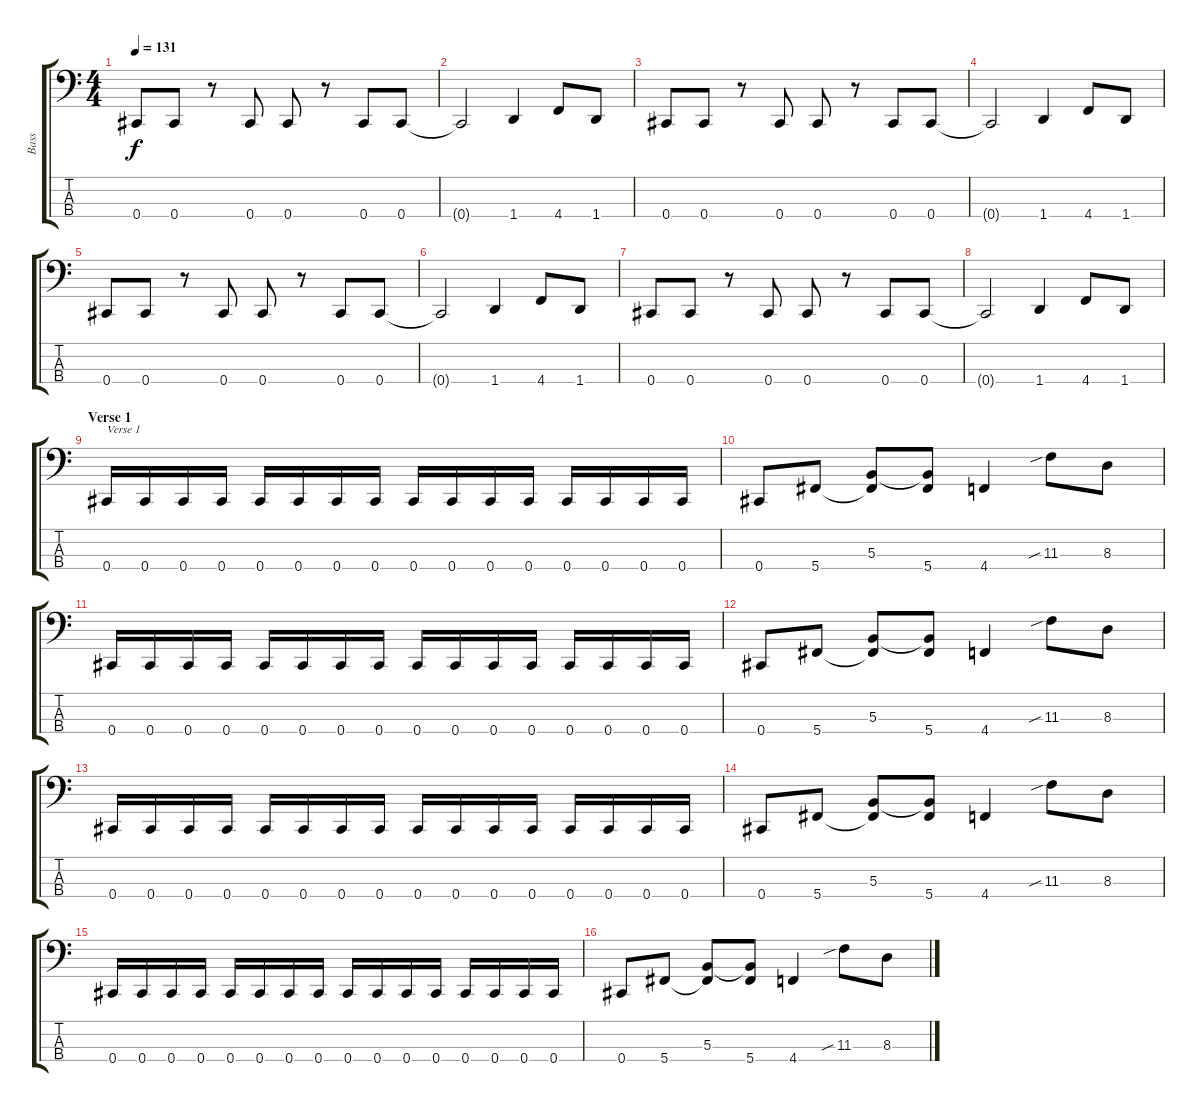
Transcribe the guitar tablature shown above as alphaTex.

\track ("Bass" "Bass") {instrument electricbasspick}
\staff {score tabs}
\tuning (E2 B1 Gb1 Db1) {hide}
\ts (4 4)
\tempo 131
\clef f4
\ks c
0.4.8{dy f} 0.4.8 r.8 0.4.8 0.4.8 r.8 0.4.8 0.4.8 |
0.4{t}.2 1.4.4 4.4.8 1.4.8 |
0.4.8 0.4.8 r.8 0.4.8 0.4.8 r.8 0.4.8 0.4.8 |
0.4{t}.2 1.4.4 4.4.8 1.4.8 |
0.4.8 0.4.8 r.8 0.4.8 0.4.8 r.8 0.4.8 0.4.8 |
0.4{t}.2 1.4.4 4.4.8 1.4.8 |
0.4.8 0.4.8 r.8 0.4.8 0.4.8 r.8 0.4.8 0.4.8 |
0.4{t}.2 1.4.4 4.4.8 1.4.8 |
\section ("" "Verse 1")
0.4.16{txt "Verse 1"} 0.4.16 0.4.16 0.4.16 0.4.16 0.4.16 0.4.16 0.4.16 0.4.16 0.4.16 0.4.16 0.4.16 0.4.16 0.4.16 0.4.16 0.4.16 |
0.4.8 5.4.8 (5.3 5.4{t}).8 (5.3{t} 5.4).8 4.4.4 11.3{sib}.8 8.3.8 |
0.4.16 0.4.16 0.4.16 0.4.16 0.4.16 0.4.16 0.4.16 0.4.16 0.4.16 0.4.16 0.4.16 0.4.16 0.4.16 0.4.16 0.4.16 0.4.16 |
0.4.8 5.4.8 (5.3 5.4{t}).8 (5.3{t} 5.4).8 4.4.4 11.3{sib}.8 8.3.8 |
0.4.16 0.4.16 0.4.16 0.4.16 0.4.16 0.4.16 0.4.16 0.4.16 0.4.16 0.4.16 0.4.16 0.4.16 0.4.16 0.4.16 0.4.16 0.4.16 |
0.4.8 5.4.8 (5.3 5.4{t}).8 (5.3{t} 5.4).8 4.4.4 11.3{sib}.8 8.3.8 |
0.4.16 0.4.16 0.4.16 0.4.16 0.4.16 0.4.16 0.4.16 0.4.16 0.4.16 0.4.16 0.4.16 0.4.16 0.4.16 0.4.16 0.4.16 0.4.16 |
0.4.8 5.4.8 (5.3 5.4{t}).8 (5.3{t} 5.4).8 4.4.4 11.3{sib}.8 8.3.8
